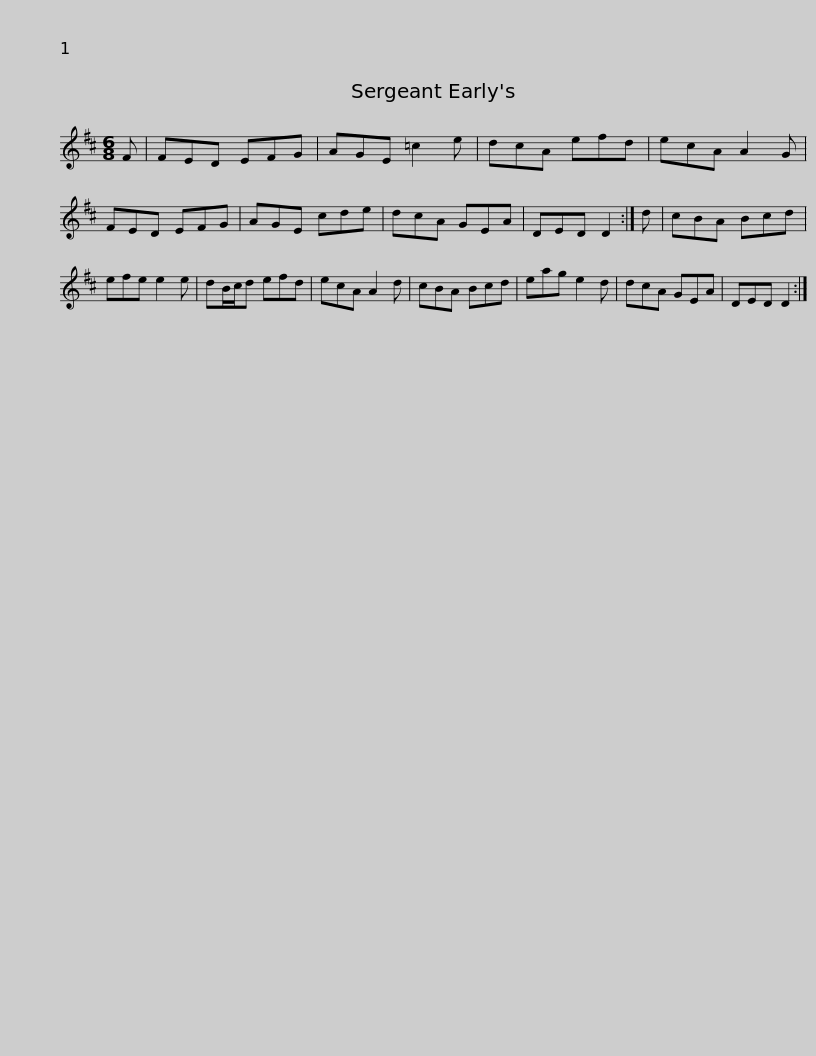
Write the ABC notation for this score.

X:1
L:1/8
M:6/8
I:linebreak $
K:D
V:1 treble
V:1
 F | FED EFG | AGE =c2 e | dcA efd | ecA A2 G | %5
 FED EFG | AGE cde | dcA GEA |$ DED D2 :| d | %10
 cBA Bcd | efe e2 e | dB/c/d efd | ecA A2 d | cBA Bcd | %15
 eag e2 d |$ dcA GEA | DED D2 :| %18
